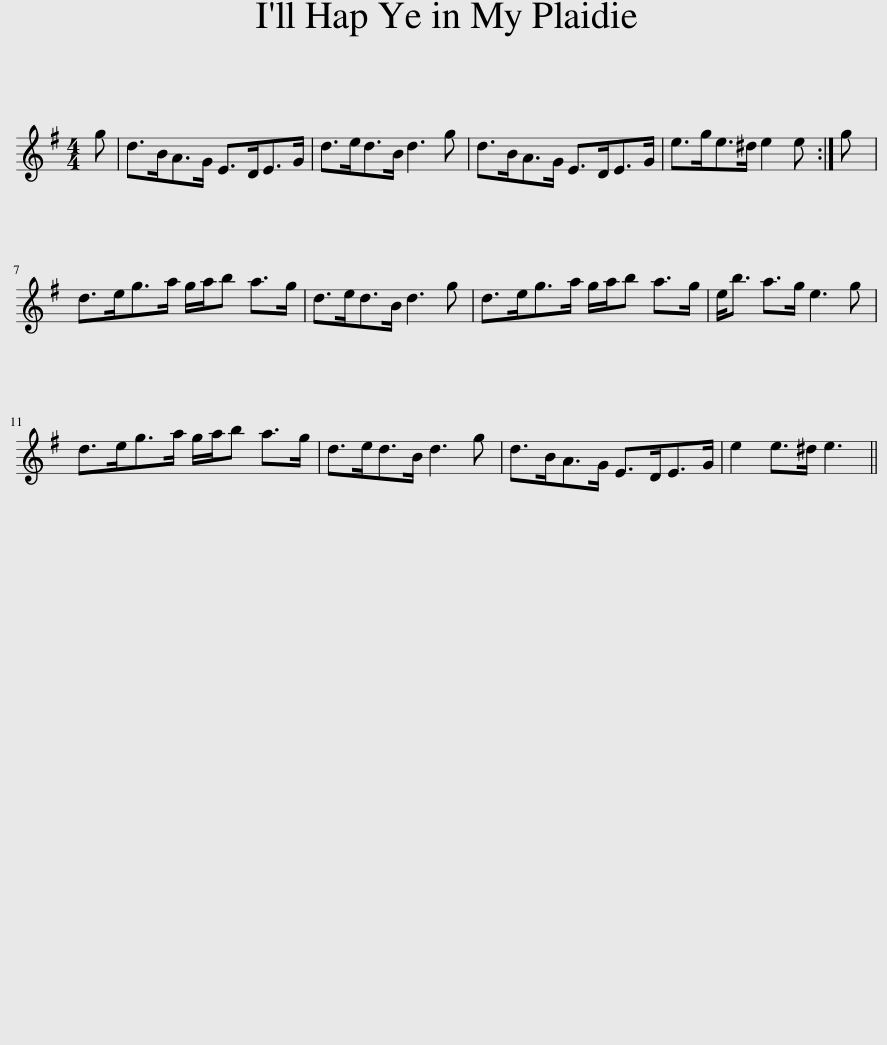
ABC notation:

X:1
L:1/8
M:4/4
I:linebreak $
K:Emin
V:1 treble
V:1
 g | d>BA>G E>DE>G | d>ed>B d3 g | d>BA>G E>DE>G | e>ge>^d e2 e :| %5
 g |$ d>eg>a g/a/b a>g | d>ed>B d3 g | d>eg>a g/a/b a>g | e<b a>g e3 g |$ %10
 d>eg>a g/a/b a>g | d>ed>B d3 g | d>BA>G E>DE>G | e2 e>^d e3 || %14
